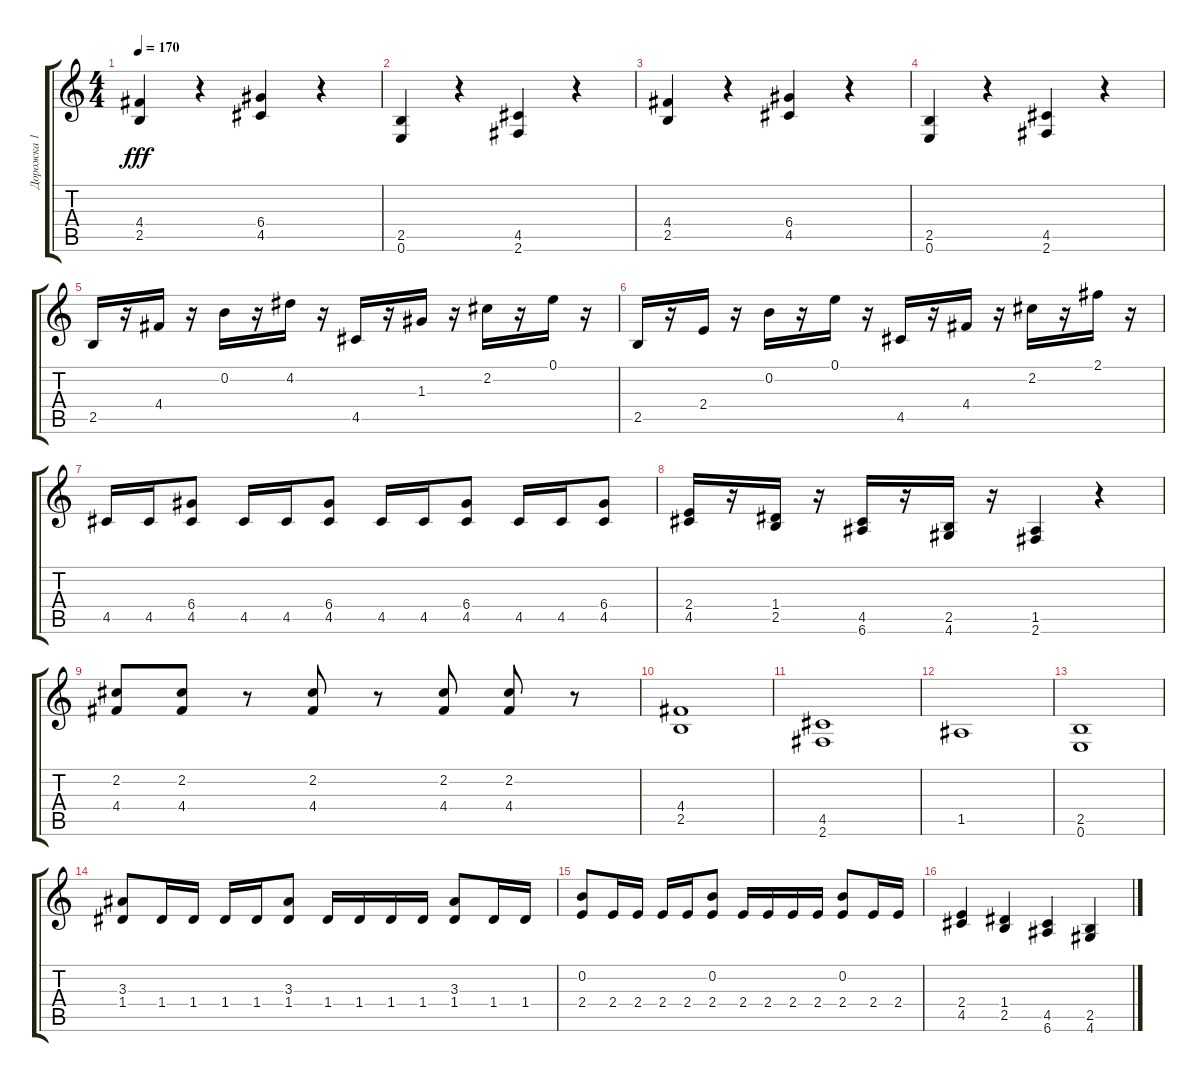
\track ("Дорожка 1" "Дорожка 1") {instrument distortionguitar}
\staff {score tabs}
\tuning (E4 B3 G3 D3 A2 E2) {hide}
\ts (4 4)
\tempo 170
\clef g2
\ks c
(4.4 2.5).4{dy fff} r.4 (6.4 4.5).4 r.4 |
(2.5 0.6).4 r.4 (4.5 2.6).4 r.4 |
(4.4 2.5).4 r.4 (6.4 4.5).4 r.4 |
(2.5 0.6).4 r.4 (4.5 2.6).4 r.4 |
2.5.16 r.16 4.4.16 r.16 0.2.16 r.16 4.2.16 r.16 4.5.16 r.16 1.3.16 r.16 2.2.16 r.16 0.1.16 r.16 |
2.5.16 r.16 2.4.16 r.16 0.2.16 r.16 0.1.16 r.16 4.5.16 r.16 4.4.16 r.16 2.2.16 r.16 2.1.16 r.16 |
4.5.16 4.5.16 (6.4 4.5).8 4.5.16 4.5.16 (6.4 4.5).8 4.5.16 4.5.16 (6.4 4.5).8 4.5.16 4.5.16 (6.4 4.5).8 |
(2.4 4.5).16 r.16 (1.4 2.5).16 r.16 (4.5 6.6).16 r.16 (2.5 4.6).16 r.16 (1.5 2.6).4 r.4 |
(2.2 4.4).8 (2.2 4.4).8 r.8 (2.2 4.4).8 r.8 (2.2 4.4).8 (2.2 4.4).8 r.8 |
(4.4 2.5).1 |
(4.5 2.6).1 |
1.5.1 |
(2.5 0.6).1 |
(3.3 1.4).8 1.4.16 1.4.16 1.4.16 1.4.16 (3.3 1.4).8 1.4.16 1.4.16 1.4.16 1.4.16 (3.3 1.4).8 1.4.16 1.4.16 |
(0.2 2.4).8 2.4.16 2.4.16 2.4.16 2.4.16 (0.2 2.4).8 2.4.16 2.4.16 2.4.16 2.4.16 (0.2 2.4).8 2.4.16 2.4.16 |
(2.4 4.5).4 (1.4 2.5).4 (4.5 6.6).4 (2.5 4.6).4
